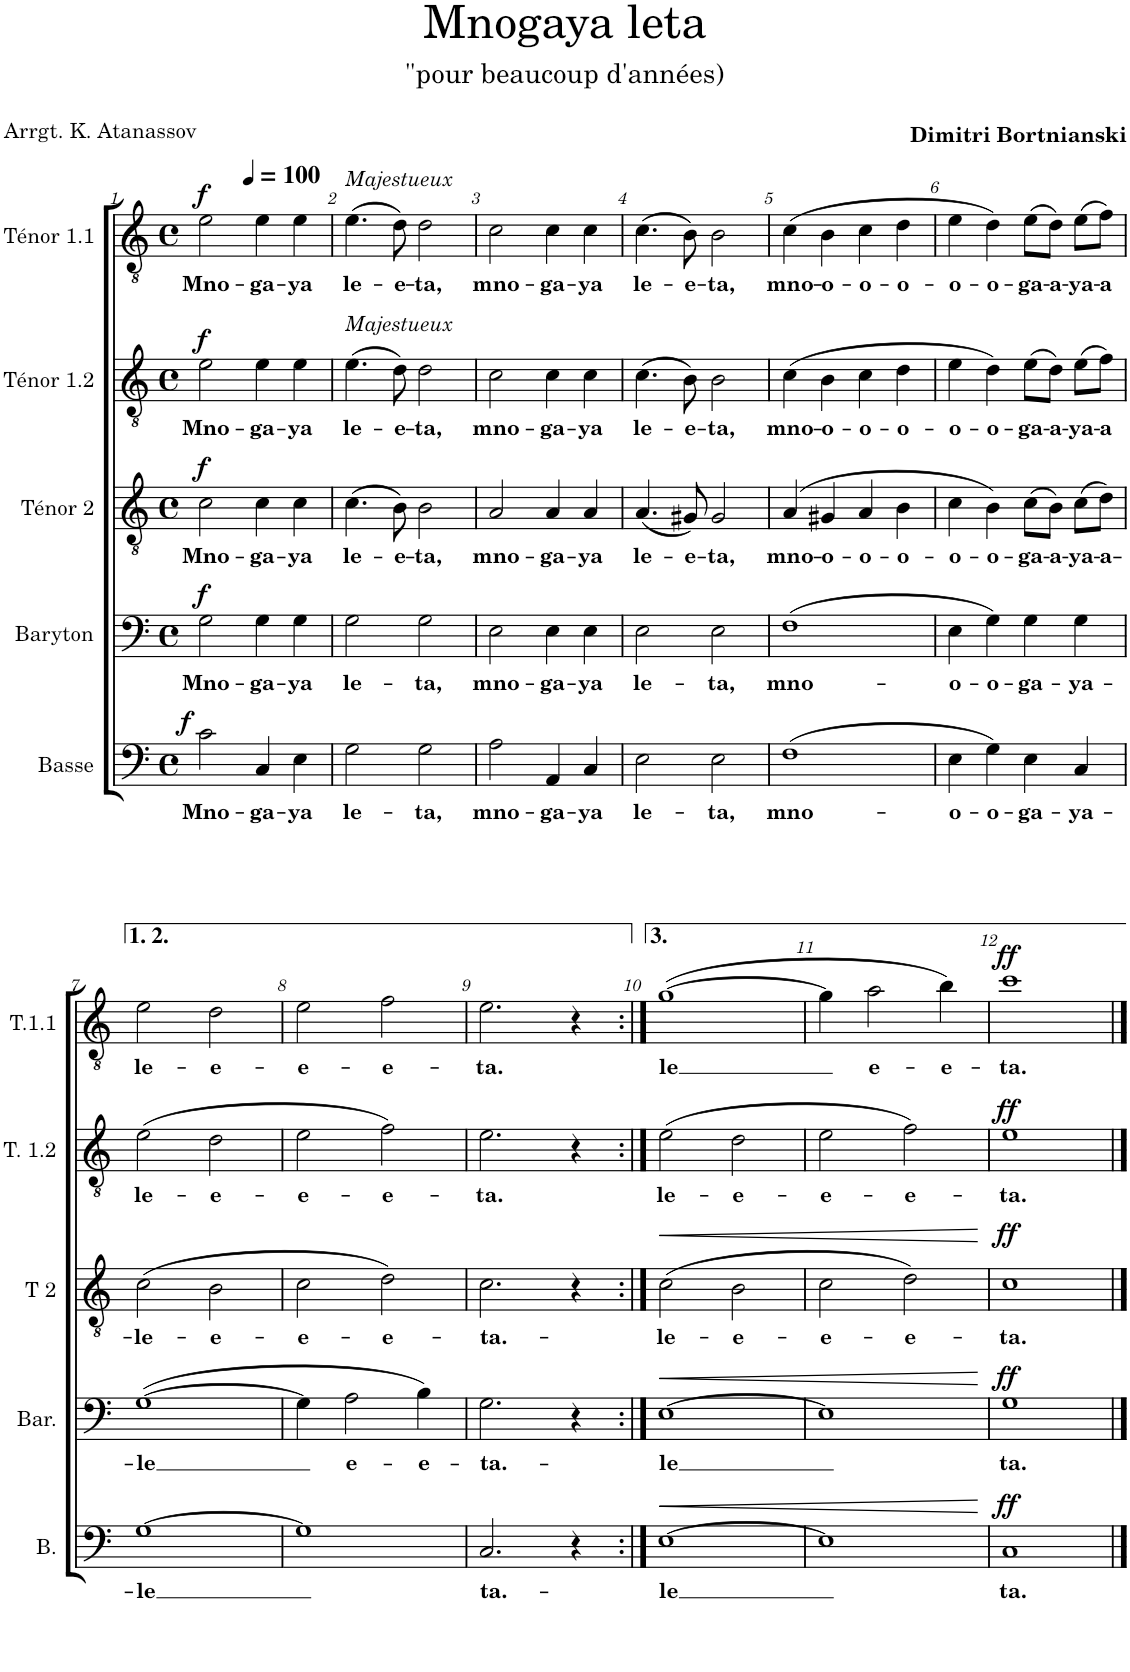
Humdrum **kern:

**kern	**text	**dynam	**kern	**text	**dynam	**kern	**text	**dynam	**kern	**text	**dynam	**kern	**text	**dynam
*part5	*part5	*part5	*part4	*part4	*part4	*part3	*part3	*part3	*part2	*part2	*part2	*part1	*part1	*part1
*staff5	*staff5	*staff5	*staff4	*staff4	*staff4	*staff3	*staff3	*staff3	*staff2	*staff2	*staff2	*staff1	*staff1	*staff1
*I"Basse	*	*	*I"Baryton	*	*	*I"Ténor 2	*	*	*I"Ténor 1.2	*	*	*I"Ténor 1.1	*	*
*I'B.	*	*	*I'Bar.	*	*	*I'T 2	*	*	*I'T. 1.2	*	*	*I'T.1.1	*	*
*clefF4	*	*	*clefF4	*	*	*clefGv2	*	*	*clefGv2	*	*	*clefGv2	*	*
*k[]	*	*	*k[]	*	*	*k[]	*	*	*k[]	*	*	*k[]	*	*
*M4/4	*	*	*M4/4	*	*	*M4/4	*	*	*M4/4	*	*	*M4/4	*	*
*met(c)	*	*	*met(c)	*	*	*met(c)	*	*	*met(c)	*	*	*met(c)	*	*
*MM100	*	*	*MM100	*	*	*MM100	*	*	*MM100	*	*	*MM100	*	*
=1	=1	=1	=1	=1	=1	=1	=1	=1	=1	=1	=1	=1	=1	=1
!	!	!	!	!	!	!	!	!	!	!	!	!LO:TX:a:i:t=Majestueux	!	!
!	!	!	!	!	!	!	!	!	!LO:TX:a:i:t=Majestueux	!	!	!	!	!
!	!LO:LY:b	!LO:DY:a	!	!LO:LY:b	!LO:DY:a	!	!LO:LY:b	!LO:DY:a	!	!LO:LY:b	!LO:DY:a	!	!LO:LY:b	!LO:DY:a
2c\	Mno-	f	2G\	Mno-	f	2c\	Mno-	f	2e\	Mno-	f	2e\	Mno-	f
!	!LO:LY:b	!	!	!LO:LY:b	!	!	!LO:LY:b	!	!	!LO:LY:b	!	!	!LO:LY:b	!
4C/	-ga-	.	4G\	-ga-	.	4c\	-ga-	.	4e\	-ga-	.	4e\	-ga-	.
!	!LO:LY:b	!	!	!LO:LY:b	!	!	!LO:LY:b	!	!	!LO:LY:b	!	!	!LO:LY:b	!
4E\	-ya	.	4G\	-ya	.	4c\	-ya	.	4e\	-ya	.	4e\	-ya	.
=2	=2	=2	=2	=2	=2	=2	=2	=2	=2	=2	=2	=2	=2	=2
!	!LO:LY:b	!	!	!LO:LY:b	!	!	!LO:LY:b	!	!	!LO:LY:b	!	!	!LO:LY:b	!
2G\	le-	.	2G\	le-	.	(4.c\	le-	.	(4.e\	le-	.	(4.e\	le-	.
!	!	!	!	!	!	!	!LO:LY:b	!	!	!LO:LY:b	!	!	!LO:LY:b	!
.	.	.	.	.	.	8B\)	-e-	.	8d\)	-e-	.	8d\)	-e-	.
!	!LO:LY:b	!	!	!LO:LY:b	!	!	!LO:LY:b	!	!	!LO:LY:b	!	!	!LO:LY:b	!
2G\	-ta,	.	2G\	-ta,	.	2B\	-ta,	.	2d\	-ta,	.	2d\	-ta,	.
=3	=3	=3	=3	=3	=3	=3	=3	=3	=3	=3	=3	=3	=3	=3
!	!LO:LY:b	!	!	!LO:LY:b	!	!	!LO:LY:b	!	!	!LO:LY:b	!	!	!LO:LY:b	!
2A\	mno-	.	2E\	mno-	.	2A/	mno-	.	2c\	mno-	.	2c\	mno-	.
!	!LO:LY:b	!	!	!LO:LY:b	!	!	!LO:LY:b	!	!	!LO:LY:b	!	!	!LO:LY:b	!
4AA/	-ga-	.	4E\	-ga-	.	4A/	-ga-	.	4c\	-ga-	.	4c\	-ga-	.
!	!LO:LY:b	!	!	!LO:LY:b	!	!	!LO:LY:b	!	!	!LO:LY:b	!	!	!LO:LY:b	!
4C/	-ya	.	4E\	-ya	.	4A/	-ya	.	4c\	-ya	.	4c\	-ya	.
=4	=4	=4	=4	=4	=4	=4	=4	=4	=4	=4	=4	=4	=4	=4
!	!LO:LY:b	!	!	!LO:LY:b	!	!	!LO:LY:b	!	!	!LO:LY:b	!	!	!LO:LY:b	!
2E\	le-	.	2E\	le-	.	(4.A/	le-	.	(4.c\	le-	.	(4.c\	le-	.
!	!	!	!	!	!	!	!LO:LY:b	!	!	!LO:LY:b	!	!	!LO:LY:b	!
.	.	.	.	.	.	8G#X/)	-e-	.	8B\)	-e-	.	8B\)	-e-	.
!	!LO:LY:b	!	!	!LO:LY:b	!	!	!LO:LY:b	!	!	!LO:LY:b	!	!	!LO:LY:b	!
2E\	-ta,	.	2E\	-ta,	.	2G#/	-ta,	.	2B\	-ta,	.	2B\	-ta,	.
=5	=5	=5	=5	=5	=5	=5	=5	=5	=5	=5	=5	=5	=5	=5
!	!LO:LY:b	!	!	!LO:LY:b	!	!	!LO:LY:b	!	!	!LO:LY:b	!	!	!LO:LY:b	!
(1F	-mno-	.	(1F	-mno-	.	(4A/	-mno-	.	(4c\	-mno-	.	(4c\	-mno-	.
!	!	!	!	!	!	!	!LO:LY:b	!	!	!LO:LY:b	!	!	!LO:LY:b	!
.	.	.	.	.	.	4G#X/	-o-	.	4B\	-o-	.	4B\	-o-	.
!	!	!	!	!	!	!	!LO:LY:b	!	!	!LO:LY:b	!	!	!LO:LY:b	!
.	.	.	.	.	.	4A/	-o-	.	4c\	-o-	.	4c\	-o-	.
!	!	!	!	!	!	!	!LO:LY:b	!	!	!LO:LY:b	!	!	!LO:LY:b	!
.	.	.	.	.	.	4B\	-o-	.	4d\	-o-	.	4d\	-o-	.
=6	=6	=6	=6	=6	=6	=6	=6	=6	=6	=6	=6	=6	=6	=6
!	!LO:LY:b	!	!	!LO:LY:b	!	!	!LO:LY:b	!	!	!LO:LY:b	!	!	!LO:LY:b	!
4E\	-o-	.	4E\	-o-	.	4c\	-o-	.	4e\	-o-	.	4e\	-o-	.
!	!LO:LY:b	!	!	!LO:LY:b	!	!	!LO:LY:b	!	!	!LO:LY:b	!	!	!LO:LY:b	!
4G\)	-o-	.	4G\)	-o-	.	4B\)	-o-	.	4d\)	-o-	.	4d\)	-o-	.
!	!LO:LY:b	!	!	!LO:LY:b	!	!	!LO:LY:b	!	!	!LO:LY:b	!	!	!LO:LY:b	!
4E\	-ga-	.	4G\	-ga-	.	(8c\L	-ga-	.	(8e\L	-ga-	.	(8e\L	-ga-	.
!	!	!	!	!	!	!	!LO:LY:b	!	!	!LO:LY:b	!	!	!LO:LY:b	!
.	.	.	.	.	.	8B\J)	-a-	.	8d\J)	-a-	.	8d\J)	-a-	.
!	!LO:LY:b	!	!	!LO:LY:b	!	!	!LO:LY:b	!	!	!LO:LY:b	!	!	!LO:LY:b	!
4C/	-ya-	.	4G\	-ya-	.	(8c\L	-ya-	.	(8e\L	-ya-	.	(8e\L	-ya-	.
!	!	!	!	!	!	!	!LO:LY:b	!	!	!LO:LY:b	!	!	!LO:LY:b	!
.	.	.	.	.	.	8d\J)	-a-	.	8f\J)	-a	.	8f\J)	-a	.
!!LO:LB:g=z
=7	=7	=7	=7	=7	=7	=7	=7	=7	=7	=7	=7	=7	=7	=7
!	!LO:LY:b	!	!	!LO:LY:b	!	!	!LO:LY:b	!	!	!LO:LY:b	!	!	!LO:LY:b	!
[1G	-le	.	([1G	-le	.	(2c\	le-	.	(2e\	le-	.	2e\	le-	.
!	!	!	!	!	!	!	!LO:LY:b	!	!	!LO:LY:b	!	!	!LO:LY:b	!
.	.	.	.	.	.	2B\	-e-	.	2d\	-e-	.	2d\	-e-	.
=8	=8	=8	=8	=8	=8	=8	=8	=8	=8	=8	=8	=8	=8	=8
!	!	!	!	!	!	!	!LO:LY:b	!	!	!LO:LY:b	!	!	!LO:LY:b	!
1G]	.	.	4G\]	.	.	2c\	-e-	.	2e\	-e-	.	2e\	-e-	.
!	!	!	!	!LO:LY:b	!	!	!	!	!	!	!	!	!	!
.	.	.	2A\	e-	.	.	.	.	.	.	.	.	.	.
!	!	!	!	!	!	!	!LO:LY:b	!	!	!LO:LY:b	!	!	!LO:LY:b	!
.	.	.	.	.	.	2d\)	-e-	.	2f\)	-e-	.	2f\	-e-	.
!	!	!	!	!LO:LY:b	!	!	!	!	!	!	!	!	!	!
.	.	.	4B\)	-e-	.	.	.	.	.	.	.	.	.	.
=9	=9	=9	=9	=9	=9	=9	=9	=9	=9	=9	=9	=9	=9	=9
!	!LO:LY:b	!	!	!LO:LY:b	!	!	!LO:LY:b	!	!	!LO:LY:b	!	!	!LO:LY:b	!
2.C/	-ta.-	.	2.G\	-ta.-	.	2.c\	-ta.-	.	2.e\	-ta.	.	2.e\	-ta.	.
4r	.	.	4r	.	.	4r	.	.	4r	.	.	4r	.	.
=10:|!	=10:|!	=10:|!	=10:|!	=10:|!	=10:|!	=10:|!	=10:|!	=10:|!	=10:|!	=10:|!	=10:|!	=10:|!	=10:|!	=10:|!
!	!LO:LY:b	!LO:HP:b	!	!LO:LY:b	!LO:HP:b	!	!LO:LY:b	!LO:HP:b	!	!LO:LY:b	!	!	!LO:LY:b	!
[1E	-le	<	[1E	-le	<	(2c\	le-	<	(2e\	le-	.	([1g	-le	.
!	!	!	!	!	!	!	!LO:LY:b	!	!	!LO:LY:b	!	!	!	!
.	.	.	.	.	.	2B\	-e-	.	2d\	-e-	.	.	.	.
=11	=11	=11	=11	=11	=11	=11	=11	=11	=11	=11	=11	=11	=11	=11
!	!	!	!	!	!	!	!LO:LY:b	!	!	!LO:LY:b	!	!	!	!
1E]	.	.	1E]	.	.	2c\	-e-	.	2e\	-e-	.	4g\]	.	.
!	!	!	!	!	!	!	!	!	!	!	!	!	!LO:LY:b	!
.	.	.	.	.	.	.	.	.	.	.	.	2a\	e-	.
!	!	!	!	!	!	!	!LO:LY:b	!	!	!LO:LY:b	!	!	!	!
.	.	.	.	.	.	2d\)	-e-	.	2f\)	-e-	.	.	.	.
!	!	!	!	!	!	!	!	!	!	!	!	!	!LO:LY:b	!
.	.	.	.	.	.	.	.	.	.	.	.	4b\)	-e-	.
.	.	[	.	.	[	.	.	[	.	.	.	.	.	.
=12	=12	=12	=12	=12	=12	=12	=12	=12	=12	=12	=12	=12	=12	=12
!	!LO:LY:b	!LO:DY:a	!	!LO:LY:b	!LO:DY:a	!	!LO:LY:b	!LO:DY:a	!	!LO:LY:b	!LO:DY:a	!	!LO:LY:b	!LO:DY:a
1C	ta.	ff	1G	ta.	ff	1c	-ta.	ff	1e	-ta.	ff	1cc	-ta.	ff
==	==	==	==	==	==	==	==	==	==	==	==	==	==	==
*-	*-	*-	*-	*-	*-	*-	*-	*-	*-	*-	*-	*-	*-	*-
